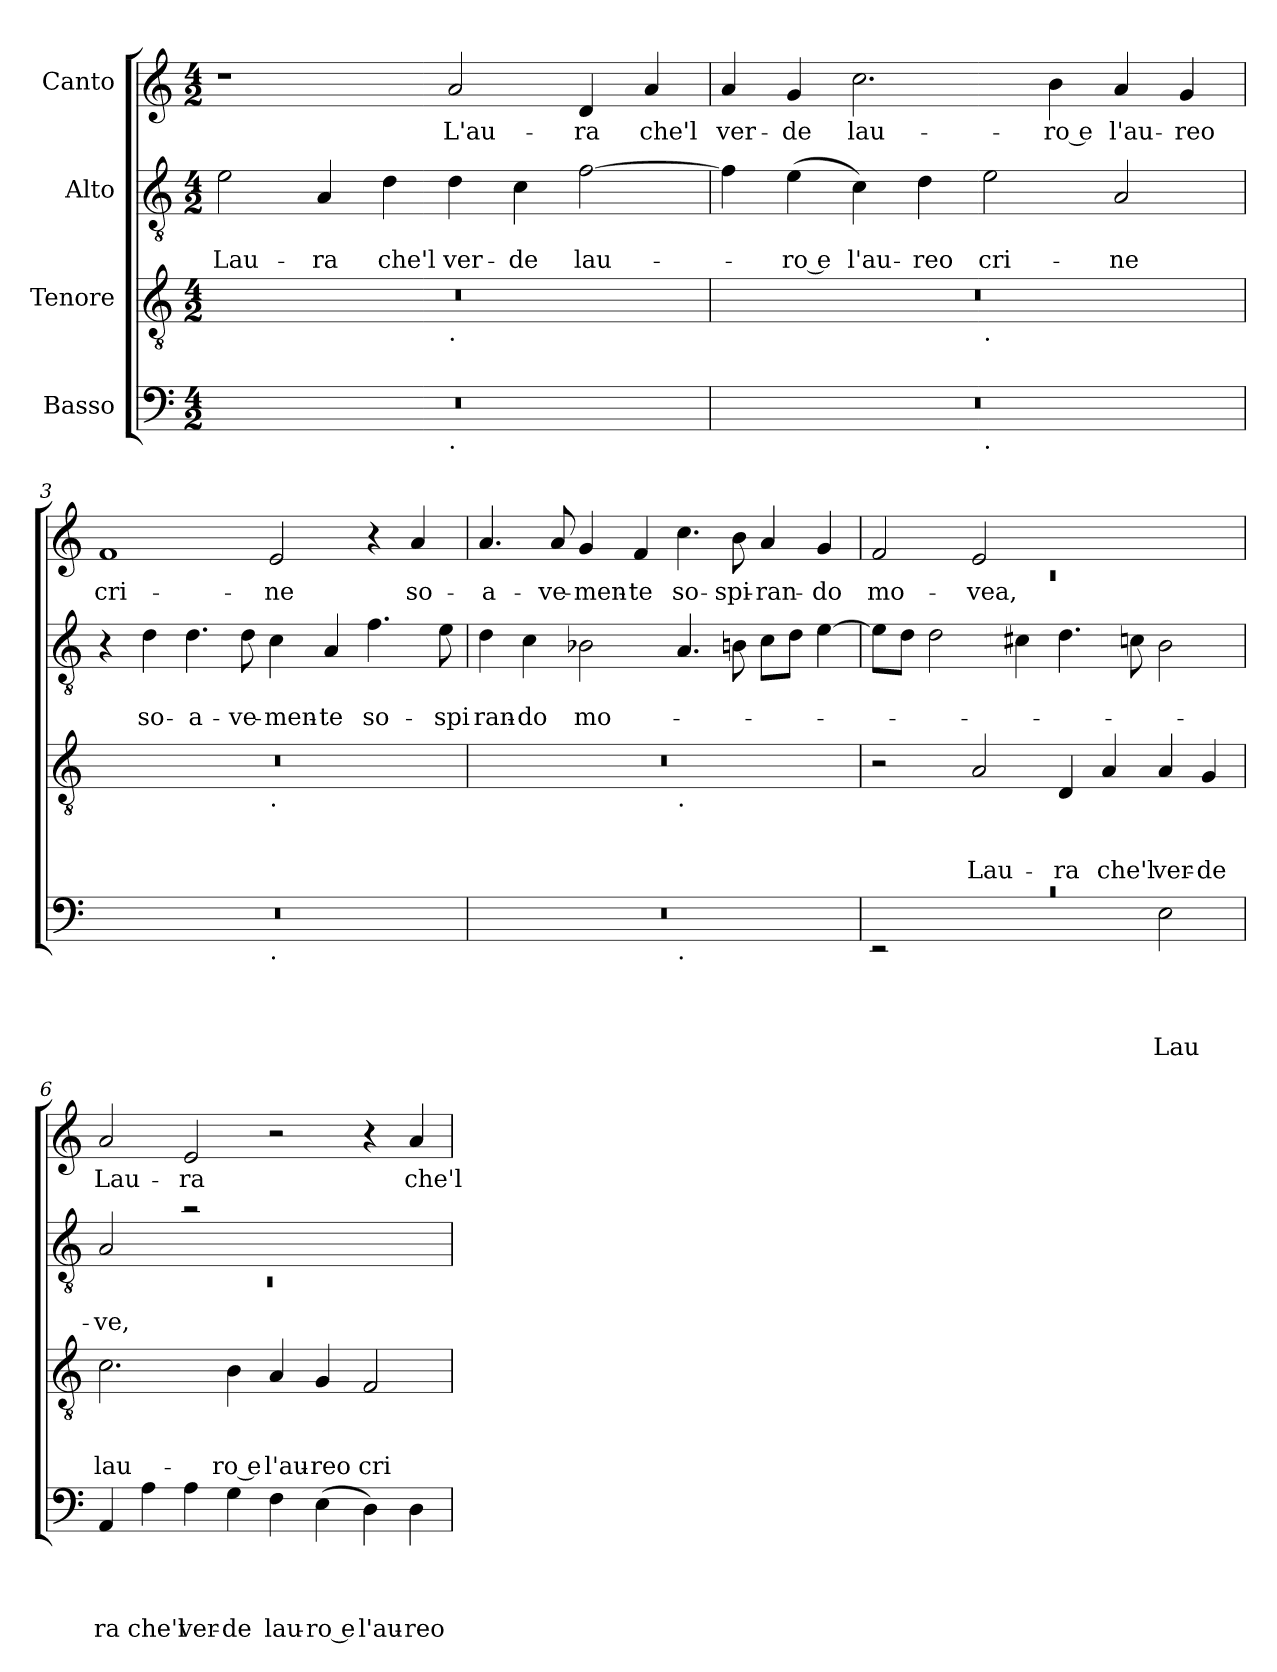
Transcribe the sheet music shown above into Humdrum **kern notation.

**kern	**text	**text	**text	**text	**kern	**text	**text	**text	**kern	**text	**text	**kern	**text
*part4	*part4	*part4	*part4	*part4	*part3	*part3	*part3	*part3	*part2	*part2	*part2	*part1	*part1
*staff4	*staff4	*staff4	*staff4	*staff4	*staff3	*staff3	*staff3	*staff3	*staff2	*staff2	*staff2	*staff1	*staff1
*I"Basso	*	*	*	*	*I"Tenore	*	*	*	*I"Alto	*	*	*I"Canto	*
*clefF4	*	*	*	*	*clefGv2	*	*	*	*clefGv2	*	*	*clefG2	*
*k[]	*	*	*	*	*k[]	*	*	*	*k[]	*	*	*k[]	*
*C:	*	*	*	*	*C:	*	*	*	*C:	*	*	*C:	*
*M4/2	*	*	*	*	*M4/2	*	*	*	*M4/2	*	*	*M4/2	*
=1	=1	=1	=1	=1	=1	=1	=1	=1	=1	=1	=1	=1	=1
!	!	!	!	!	!	!	!	!	!	!	!LO:LY:b	!	!
*^	*	*	*	*	*^	*	*	*	*	*	*	*	*
0r	1ryy	.	.	.	.	0r	1ryy	.	.	.	2e\	.	Lau-	1r	.
!	!	!	!	!	!	!	!	!	!	!	!	!	!LO:LY:b	!	!
.	.	.	.	.	.	.	.	.	.	.	4A/	.	-ra	.	.
!	!	!	!	!	!	!	!	!	!	!	!	!	!LO:LY:b	!	!
.	.	.	.	.	.	.	.	.	.	.	4d\	.	che'l	.	.
!	!	!	!	!	!	!	!LO:TX:b:t=.	!	!	!	!	!	!	!	!
!	!LO:TX:b:t=.	!	!	!	!	!	!	!	!	!	!	!	!	!	!
!	!	!	!	!	!	!	!	!	!	!	!	!	!LO:LY:b	!	!LO:LY:b
.	1ryy	.	.	.	.	.	1ryy	.	.	.	4d\	.	ver-	2a/	L'au-
!	!	!	!	!	!	!	!	!	!	!	!	!	!LO:LY:b:rj	!	!
.	.	.	.	.	.	.	.	.	.	.	4c\	.	-de	.	.
!	!	!	!	!	!	!	!	!	!	!	!	!	!LO:LY:b	!	!LO:LY:b
.	.	.	.	.	.	.	.	.	.	.	[>2f\	.	lau-	4d/	-ra
!	!	!	!	!	!	!	!	!	!	!	!	!	!	!	!LO:LY:b
.	.	.	.	.	.	.	.	.	.	.	.	.	.	4a/	che'l
=2	=2	=2	=2	=2	=2	=2	=2	=2	=2	=2	=2	=2	=2	=2	=2
!	!	!	!	!	!	!	!	!	!	!	!	!	!	!	!LO:LY:b
0r	1ryy	.	.	.	.	0r	1ryy	.	.	.	4f\]	.	.	4a/	ver-
!	!	!	!	!	!	!	!	!	!	!	!	!	!LO:LY:b:rj	!	!LO:LY:b:rj
.	.	.	.	.	.	.	.	.	.	.	(<4e\	.	-ro e	4g/	-de
!	!	!	!	!	!	!	!	!	!	!	!	!	!LO:LY:b	!	!LO:LY:b
.	.	.	.	.	.	.	.	.	.	.	4c\)	.	l'au-	2.cc\	lau-
!	!	!	!	!	!	!	!	!	!	!	!	!	!LO:LY:b:rj	!	!
.	.	.	.	.	.	.	.	.	.	.	4d\	.	-reo	.	.
!	!	!	!	!	!	!	!LO:TX:b:t=.	!	!	!	!	!	!	!	!
!	!LO:TX:b:t=.	!	!	!	!	!	!	!	!	!	!	!	!	!	!
!	!	!	!	!	!	!	!	!	!	!	!	!	!LO:LY:b	!	!
.	1ryy	.	.	.	.	.	1ryy	.	.	.	2e\	.	cri-	.	.
!	!	!	!	!	!	!	!	!	!	!	!	!	!	!	!LO:LY:b:rj
.	.	.	.	.	.	.	.	.	.	.	.	.	.	4b\	-ro e
!	!	!	!	!	!	!	!	!	!	!	!	!	!LO:LY:b	!	!LO:LY:b
.	.	.	.	.	.	.	.	.	.	.	2A/	.	-ne	4a/	l'au-
!	!	!	!	!	!	!	!	!	!	!	!	!	!	!	!LO:LY:b:rj
.	.	.	.	.	.	.	.	.	.	.	.	.	.	4g/	-reo
=3	=3	=3	=3	=3	=3	=3	=3	=3	=3	=3	=3	=3	=3	=3	=3
!	!	!	!	!	!	!	!	!	!	!	!	!	!	!	!LO:LY:b
0r	1ryy	.	.	.	.	0r	1ryy	.	.	.	4r	.	.	1f	cri-
!	!	!	!	!	!	!	!	!	!	!	!	!	!LO:LY:b	!	!
.	.	.	.	.	.	.	.	.	.	.	4d\	.	so-	.	.
!	!	!	!	!	!	!	!	!	!	!	!	!	!LO:LY:b	!	!
.	.	.	.	.	.	.	.	.	.	.	4.d\	.	-a-	.	.
!	!	!	!	!	!	!	!	!	!	!	!	!	!LO:LY:b	!	!
.	.	.	.	.	.	.	.	.	.	.	8d\	.	-ve-	.	.
!	!	!	!	!	!	!	!LO:TX:b:t=.	!	!	!	!	!	!	!	!
!	!LO:TX:b:t=.	!	!	!	!	!	!	!	!	!	!	!	!	!	!
!	!	!	!	!	!	!	!	!	!	!	!	!	!LO:LY:b	!	!LO:LY:b
.	1ryy	.	.	.	.	.	1ryy	.	.	.	4c\	.	-men-	2e/	-ne
!	!	!	!	!	!	!	!	!	!	!	!	!	!LO:LY:b:rj	!	!
.	.	.	.	.	.	.	.	.	.	.	4A/	.	-te	.	.
!	!	!	!	!	!	!	!	!	!	!	!	!	!LO:LY:b	!	!
.	.	.	.	.	.	.	.	.	.	.	4.f\	.	so-	4r	.
!	!	!	!	!	!	!	!	!	!	!	!	!	!	!	!LO:LY:b
.	.	.	.	.	.	.	.	.	.	.	.	.	.	4a/	so-
!	!	!	!	!	!	!	!	!	!	!	!	!	!LO:LY:b	!	!
.	.	.	.	.	.	.	.	.	.	.	8e\	.	-spi	.	.
!!LO:LB:g=z
=4	=4	=4	=4	=4	=4	=4	=4	=4	=4	=4	=4	=4	=4	=4	=4
!	!	!	!	!	!	!	!	!	!	!	!	!	!LO:LY:b	!	!LO:LY:b
0r	1ryy	.	.	.	.	0r	1ryy	.	.	.	4d\	.	ran-	4.a/	-a-
!	!	!	!	!	!	!	!	!	!	!	!	!	!LO:LY:b	!	!
.	.	.	.	.	.	.	.	.	.	.	4c\	.	-do	.	.
!	!	!	!	!	!	!	!	!	!	!	!	!	!	!	!LO:LY:b
.	.	.	.	.	.	.	.	.	.	.	.	.	.	8a/	-ve-
!	!	!	!	!	!	!	!	!	!	!	!	!	!LO:LY:b	!	!LO:LY:b
.	.	.	.	.	.	.	.	.	.	.	2B-X\	.	mo-	4g/	-men-
!	!	!	!	!	!	!	!	!	!	!	!	!	!	!	!LO:LY:b
.	.	.	.	.	.	.	.	.	.	.	.	.	.	4f/	-te
!	!	!	!	!	!	!	!LO:TX:b:t=.	!	!	!	!	!	!	!	!
!	!LO:TX:b:t=.	!	!	!	!	!	!	!	!	!	!	!	!	!	!
!	!	!	!	!	!	!	!	!	!	!	!	!	!	!	!LO:LY:b
.	1ryy	.	.	.	.	.	1ryy	.	.	.	4.A/	.	.	4.cc\	so-
!	!	!	!	!	!	!	!	!	!	!	!	!	!	!	!LO:LY:b
.	.	.	.	.	.	.	.	.	.	.	8B\	.	.	8b\	-spi-
!	!	!	!	!	!	!	!	!	!	!	!	!	!	!	!LO:LY:b:rj
.	.	.	.	.	.	.	.	.	.	.	8c\L	.	.	4a/	-ran-
.	.	.	.	.	.	.	.	.	.	.	8d\J	.	.	.	.
!	!	!	!	!	!	!	!	!	!	!	!	!	!	!	!LO:LY:b
.	.	.	.	.	.	.	.	.	.	.	[>4e\	.	.	4g/	-do
=5	=5	=5	=5	=5	=5	=5	=5	=5	=5	=5	=5	=5	=5	=5	=5
*	*	*	*	*	*	*	*	*	*	*	*	*	*	*^	*
!LO:N:vis=1	!	!	!	!	!	!	!	!	!	!	!	!	!	!	!LO:N:vis=1	!LO:LY:b
*	*	*	*	*	*	*v	*v	*	*	*	*	*	*	*	*	*
0rc	2rEE	.	.	.	.	2r	.	.	.	8e\L]	.	.	2f/	0rc	mo-
.	.	.	.	.	.	.	.	.	.	8d\J	.	.	.	.	.
.	.	.	.	.	.	.	.	.	.	2d\	.	.	.	.	.
!	!	!	!	!	!	!	!	!	!LO:LY:b	!	!	!	!	!	!LO:LY:b
.	1ryy	.	.	.	.	2A/	.	.	Lau-	.	.	.	2e/	.	-vea,
.	.	.	.	.	.	.	.	.	.	4c#X\	.	.	.	.	.
!	!	!	!	!	!	!	!	!	!LO:LY:b	!	!	!	!	!	!
.	.	.	.	.	.	4D/	.	.	-ra	4.d\	.	.	1ryy	.	.
!	!	!	!	!	!	!	!	!	!LO:LY:b	!	!	!	!	!	!
.	.	.	.	.	.	4A/	.	.	che'l	.	.	.	.	.	.
.	.	.	.	.	.	.	.	.	.	8c\	.	.	.	.	.
!	!	!	!	!	!LO:LY:b	!	!	!	!LO:LY:b	!	!	!	!	!	!
.	2E\	.	.	.	Lau-	4A/	.	.	ver-	2B\	.	.	.	.	.
!	!	!	!	!	!	!	!	!	!LO:LY:b	!	!	!	!	!	!
.	.	.	.	.	.	4G/	.	.	-de	.	.	.	.	.	.
*v	*v	*	*	*	*	*	*	*	*	*	*	*	*v	*v	*
=6	=6	=6	=6	=6	=6	=6	=6	=6	=6	=6	=6	=6	=6
*	*	*	*	*	*	*	*	*	*^	*	*	*	*
!	!	!	!	!LO:LY:b	!	!	!	!LO:LY:b	!	!LO:N:vis=1	!	!LO:LY:b	!	!LO:LY:b
4AA/	.	.	.	-ra	2.c\	.	.	lau-	2A/	0rC	.	-ve,	2a/	Lau-
!	!	!	!	!LO:LY:b	!	!	!	!	!	!	!	!	!	!
4A\	.	.	.	che'l	.	.	.	.	.	.	.	.	.	.
!	!	!	!	!LO:LY:b	!	!	!	!	!	!	!	!	!	!LO:LY:b
4A\	.	.	.	ver-	.	.	.	.	2ra	.	.	.	2e/	-ra
!	!	!	!	!LO:LY:b	!	!	!	!LO:LY:b:rj	!	!	!	!	!	!
4G\	.	.	.	-de	4B\	.	.	-ro e	.	.	.	.	.	.
!	!	!	!	!LO:LY:b	!	!	!	!LO:LY:b	!	!	!	!	!	!
4F\	.	.	.	lau-	4A/	.	.	l'au-	1ryy	.	.	.	2r	.
!	!	!	!	!LO:LY:b:rj	!	!	!	!LO:LY:b	!	!	!	!	!	!
(<4E\	.	.	.	-ro e	4G/	.	.	-reo	.	.	.	.	.	.
!	!	!	!	!LO:LY:b	!	!	!	!LO:LY:b	!	!	!	!	!	!
4D\)	.	.	.	l'au-	2F/	.	.	cri-	.	.	.	.	4r	.
!	!	!	!	!LO:LY:b	!	!	!	!	!	!	!	!	!	!LO:LY:b
4D\	.	.	.	-reo	.	.	.	.	.	.	.	.	4a/	che'l
*	*	*	*	*	*	*	*	*	*v	*v	*	*	*	*
=	=	=	=	=	=	=	=	=	=	=	=	=	=
*-	*-	*-	*-	*-	*-	*-	*-	*-	*-	*-	*-	*-	*-
